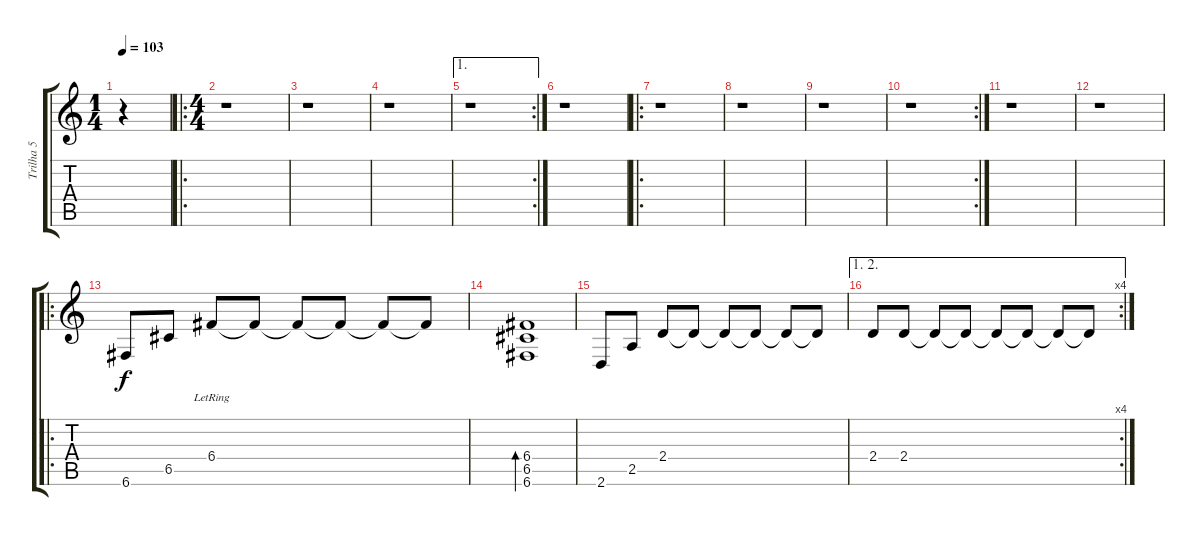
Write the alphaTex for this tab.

\track ("Trilha 5" "Trilha 5") {instrument overdrivenguitar}
\staff {score tabs}
\tuning (D4 A3 F3 C3 G2 C2) {hide}
\ts (1 4)
\tempo 103
\clef g2
\ks c
r.4{dy f instrument overdrivenguitar} |
\ro
\ts (4 4)
r.1 |
r.1 |
r.1 |
\ae 1
\rc 2
r.1 |
r.1 |
\ro
r.1 |
r.1 |
r.1 |
\rc 2
r.1 |
r.1 |
r.1 |
\ro
6.6.8{instrument electricguitarclean} 6.5.8 6.4{lr}.8 6.4{t}.8 6.4{t}.8 6.4{t}.8 6.4{t}.8 6.4{t}.8 |
(6.4 6.5 6.6).1{bd 240} |
2.6.8 2.5.8 2.4.8 2.4{t}.8 2.4{t}.8 2.4{t}.8 2.4{t}.8 2.4{t}.8 |
\ae (1 2)
\rc 4
2.4.8 2.4.8 2.4{t}.8 2.4{t}.8 2.4{t}.8 2.4{t}.8 2.4{t}.8 2.4{t}.8
